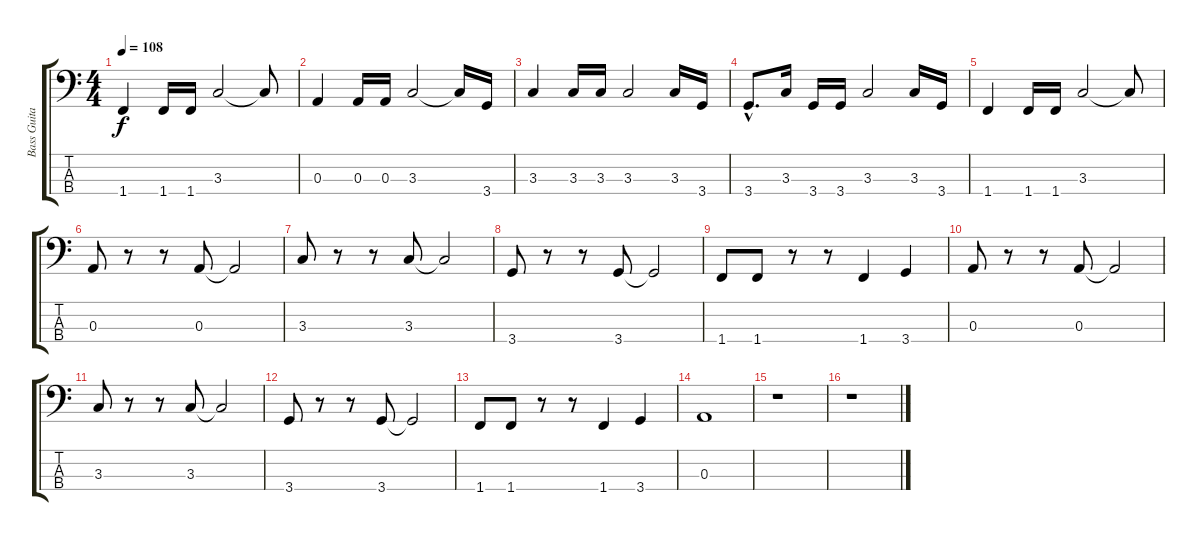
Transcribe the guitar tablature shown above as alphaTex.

\track ("Bass Guitar" "Bass Guita") {instrument synthbass2}
\staff {score tabs}
\tuning (G2 D2 A1 E1) {hide}
\ts (4 4)
\tempo 108
\clef f4
\ks c
1.4.4{dy f} 1.4.16 1.4.16 3.3.2 3.3{t}.8 |
0.3.4 0.3.16 0.3.16 3.3.2 3.3{t}.16 3.4.16 |
3.3.4 3.3.16 3.3.16 3.3.2 3.3.16 3.4.16 |
3.4{hac}.8{d} 3.3.16 3.4.16 3.4.16 3.3.2 3.3.16 3.4.16 |
1.4.4 1.4.16 1.4.16 3.3.2 3.3{t}.8 |
0.3.8{volume 6} r.8 r.8 0.3.8 0.3{t}.2 |
3.3.8 r.8 r.8 3.3.8 3.3{t}.2 |
3.4.8 r.8 r.8 3.4.8 3.4{t}.2 |
1.4.8 1.4.8 r.8 r.8 1.4.4 3.4.4 |
0.3.8 r.8 r.8 0.3.8 0.3{t}.2 |
3.3.8 r.8 r.8 3.3.8 3.3{t}.2 |
3.4.8 r.8 r.8 3.4.8 3.4{t}.2 |
1.4.8 1.4.8 r.8 r.8 1.4.4 3.4.4 |
0.3.1 |
r.1 |
r.1
